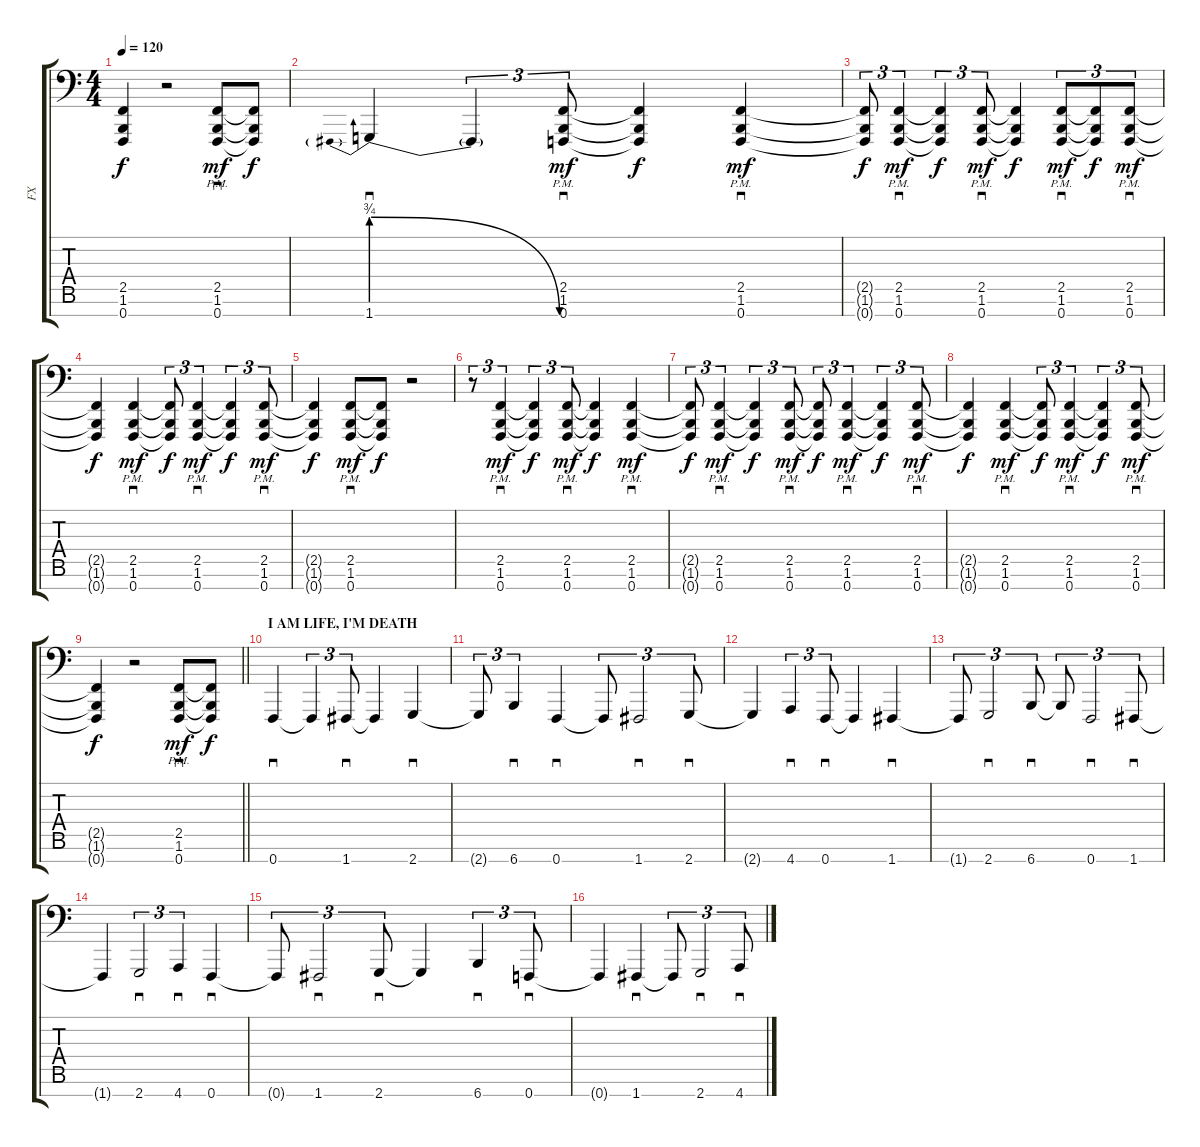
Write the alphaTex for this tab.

\track ("FX" "FX") {instrument pad1newage}
\staff {score tabs}
\tuning (Bb3 F3 Db3 Ab2 Eb2 Bb1 F1) {hide}
\ts (4 4)
\tempo 120
\clef f4
\ks c
(2.5{t} 1.6{t} 0.7{t}).4{dy f} r.2 (2.5{pm} 1.6{pm} 0.7{pm}).8{sd dy mf} (2.5{t} 1.6{t} 0.7{t}).8{dy f} |
1.7{be (prebendrelease 0 3 60 0)}.4{sd} 1.7{t}.4{tu (3 2)} (2.5{pm} 1.6{pm} 0.7{pm}).8{sd tu (3 2) dy mf} (2.5{t} 1.6{t} 0.7{t}).4{dy f} (2.5{pm} 1.6{pm} 0.7{pm}).4{sd dy mf} |
(2.5{t} 1.6{t} 0.7{t}).8{tu (3 2) dy f} (2.5{pm} 1.6{pm} 0.7{pm}).4{sd tu (3 2) dy mf} (2.5{t} 1.6{t} 0.7{t}).4{tu (3 2) dy f} (2.5{pm} 1.6{pm} 0.7{pm}).8{sd tu (3 2) dy mf} (2.5{t} 1.6{t} 0.7{t}).4{dy f} (2.5{pm} 1.6{pm} 0.7{pm}).8{sd tu (3 2) dy mf} (2.5{t} 1.6{t} 0.7{t}).8{tu (3 2) dy f} (2.5{pm} 1.6{pm} 0.7{pm}).8{sd tu (3 2) dy mf} |
(2.5{t} 1.6{t} 0.7{t}).4{dy f} (2.5{pm} 1.6{pm} 0.7{pm}).4{sd dy mf} (2.5{t} 1.6{t} 0.7{t}).8{tu (3 2) dy f} (2.5{pm} 1.6{pm} 0.7{pm}).4{sd tu (3 2) dy mf} (2.5{t} 1.6{t} 0.7{t}).4{tu (3 2) dy f} (2.5{pm} 1.6{pm} 0.7{pm}).8{sd tu (3 2) dy mf} |
(2.5{t} 1.6{t} 0.7{t}).4{dy f} (2.5{pm} 1.6{pm} 0.7{pm}).8{sd dy mf} (2.5{t} 1.6{t} 0.7{t}).8{dy f} r.2 |
r.8{tu (3 2)} (2.5{pm} 1.6{pm} 0.7{pm}).4{sd tu (3 2) dy mf} (2.5{t} 1.6{t} 0.7{t}).4{tu (3 2) dy f} (2.5{pm} 1.6{pm} 0.7{pm}).8{sd tu (3 2) dy mf} (2.5{t} 1.6{t} 0.7{t}).4{dy f} (2.5{pm} 1.6{pm} 0.7{pm}).4{sd dy mf} |
(2.5{t} 1.6{t} 0.7{t}).8{tu (3 2) dy f} (2.5{pm} 1.6{pm} 0.7{pm}).4{sd tu (3 2) dy mf} (2.5{t} 1.6{t} 0.7{t}).4{tu (3 2) dy f} (2.5{pm} 1.6{pm} 0.7{pm}).8{sd tu (3 2) dy mf} (2.5{t} 1.6{t} 0.7{t}).8{tu (3 2) dy f} (2.5{pm} 1.6{pm} 0.7{pm}).4{sd tu (3 2) dy mf} (2.5{t} 1.6{t} 0.7{t}).4{tu (3 2) dy f} (2.5{pm} 1.6{pm} 0.7{pm}).8{sd tu (3 2) dy mf} |
(2.5{t} 1.6{t} 0.7{t}).4{dy f} (2.5{pm} 1.6{pm} 0.7{pm}).4{sd dy mf} (2.5{t} 1.6{t} 0.7{t}).8{tu (3 2) dy f} (2.5{pm} 1.6{pm} 0.7{pm}).4{sd tu (3 2) dy mf} (2.5{t} 1.6{t} 0.7{t}).4{tu (3 2) dy f} (2.5{pm} 1.6{pm} 0.7{pm}).8{sd tu (3 2) dy mf} |
\barLineRight lightlight
(2.5{t} 1.6{t} 0.7{t}).4{dy f} r.2 (2.5{pm} 1.6{pm} 0.7{pm}).8{sd dy mf} (2.5{t} 1.6{t} 0.7{t}).8{dy f} |
\section ("" "I AM LIFE, I'M DEATH")
0.7.4{sd} 0.7{t}.4{tu (3 2)} 1.7.8{sd tu (3 2)} 1.7{t}.4 2.7.4{sd} |
2.7{t}.8{tu (3 2)} 6.7.4{sd tu (3 2)} 0.7.4{sd} 0.7{t}.8{tu (3 2)} 1.7.2{sd tu (3 2)} 2.7.8{sd tu (3 2)} |
2.7{t}.4 4.7.4{sd tu (3 2)} 0.7.8{sd tu (3 2)} 0.7{t}.4 1.7.4{sd} |
1.7{t}.8{tu (3 2)} 2.7.2{sd tu (3 2)} 6.7.8{sd tu (3 2)} 6.7{t}.8{tu (3 2)} 0.7.2{sd tu (3 2)} 1.7.8{sd tu (3 2)} |
1.7{t}.4 2.7.2{sd tu (3 2)} 4.7.4{sd tu (3 2)} 0.7.4{sd} |
0.7{t}.8{tu (3 2)} 1.7.2{sd tu (3 2)} 2.7.8{sd tu (3 2)} 2.7{t}.4 6.7.4{sd tu (3 2)} 0.7.8{sd tu (3 2)} |
0.7{t}.4 1.7.4{sd} 1.7{t}.8{tu (3 2)} 2.7.2{sd tu (3 2)} 4.7.8{sd tu (3 2)}
